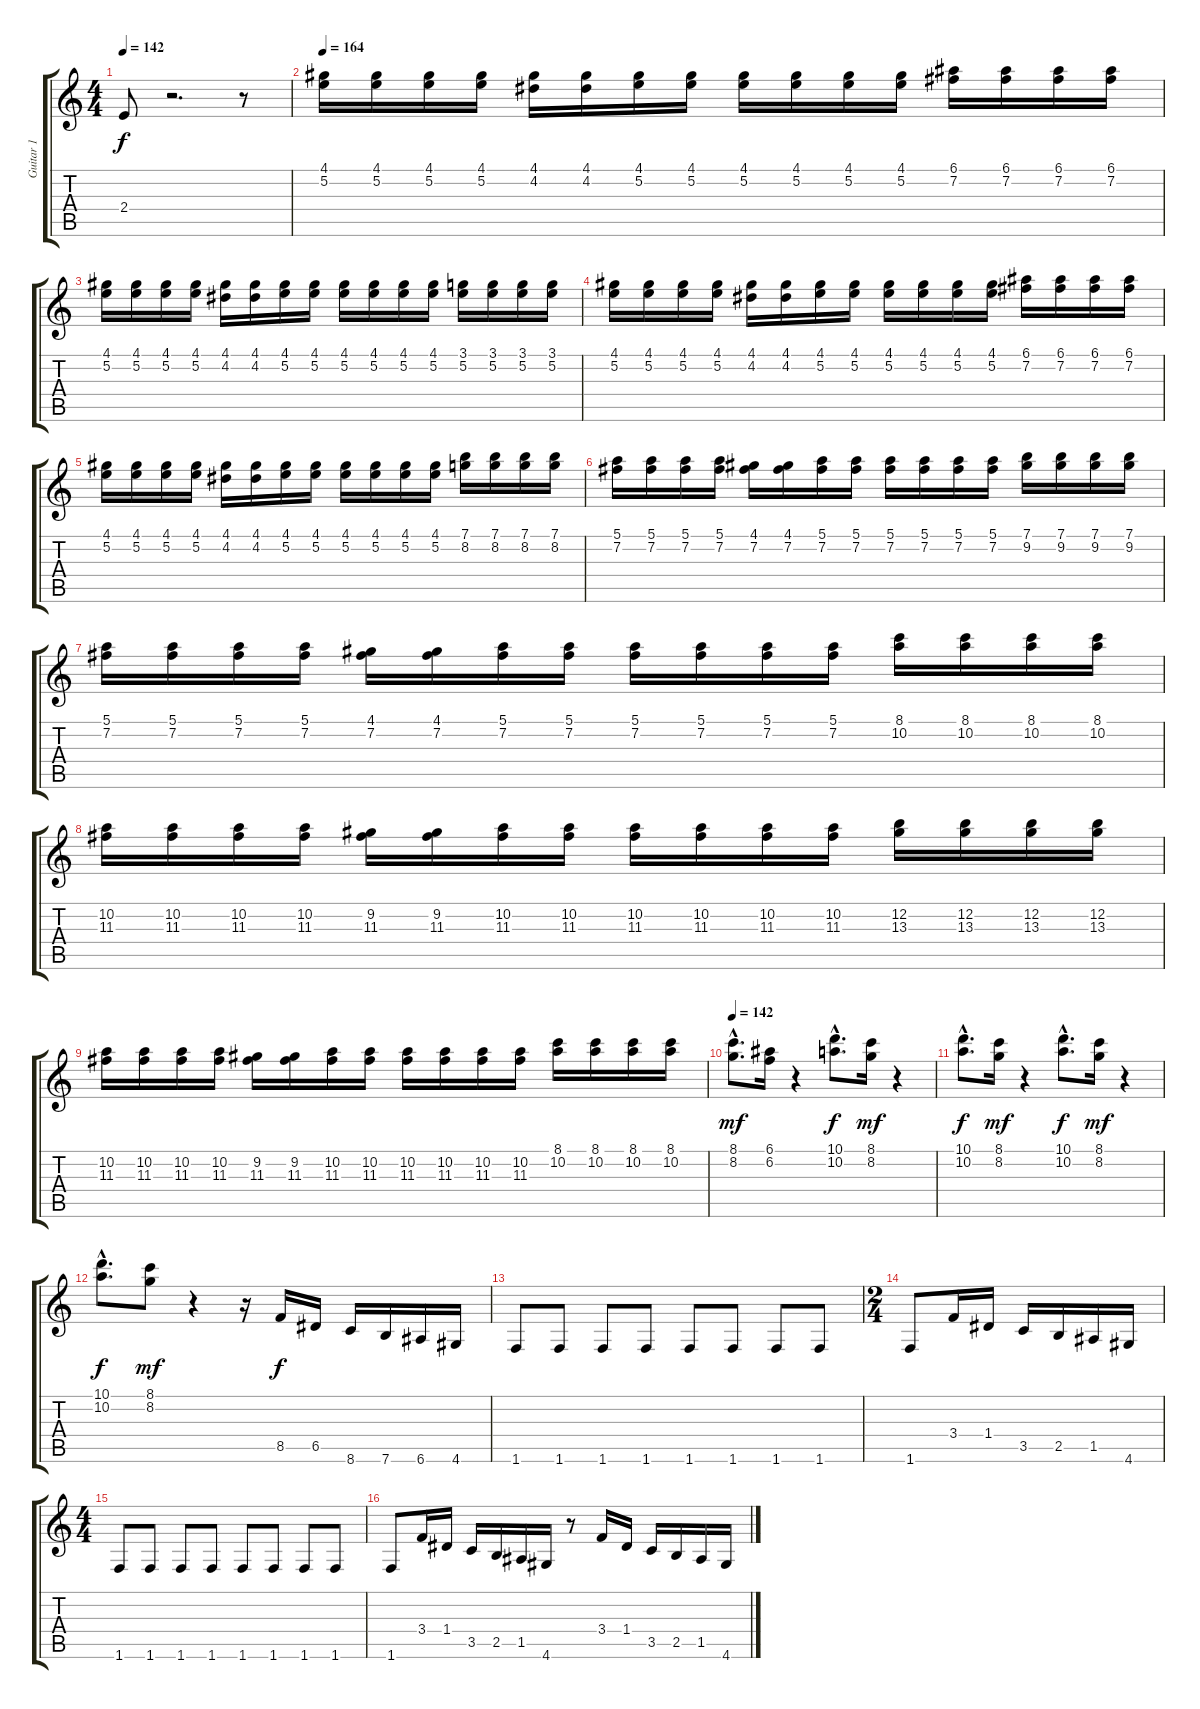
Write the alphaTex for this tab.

\track ("Guitar 1" "Guitar 1") {instrument distortionguitar}
\staff {score tabs}
\tuning (E4 B3 G3 D3 A2 E2) {hide}
\ts (4 4)
\tempo 142
\clef g2
\ks c
2.4.8{dy f} r.2{d} r.8 |
\tempo 164
(4.1 5.2).16{volume 10} (4.1 5.2).16 (4.1 5.2).16 (4.1 5.2).16 (4.1 4.2).16 (4.1 4.2).16 (4.1 5.2).16 (4.1 5.2).16 (4.1 5.2).16 (4.1 5.2).16 (4.1 5.2).16 (4.1 5.2).16 (6.1 7.2).16 (6.1 7.2).16 (6.1 7.2).16 (6.1 7.2).16 |
(4.1 5.2).16 (4.1 5.2).16 (4.1 5.2).16 (4.1 5.2).16 (4.1 4.2).16 (4.1 4.2).16 (4.1 5.2).16 (4.1 5.2).16 (4.1 5.2).16 (4.1 5.2).16 (4.1 5.2).16 (4.1 5.2).16 (3.1 5.2).16 (3.1 5.2).16 (3.1 5.2).16 (3.1 5.2).16 |
(4.1 5.2).16 (4.1 5.2).16 (4.1 5.2).16 (4.1 5.2).16 (4.1 4.2).16 (4.1 4.2).16 (4.1 5.2).16 (4.1 5.2).16 (4.1 5.2).16 (4.1 5.2).16 (4.1 5.2).16 (4.1 5.2).16 (6.1 7.2).16 (6.1 7.2).16 (6.1 7.2).16 (6.1 7.2).16 |
(4.1 5.2).16 (4.1 5.2).16 (4.1 5.2).16 (4.1 5.2).16 (4.1 4.2).16 (4.1 4.2).16 (4.1 5.2).16 (4.1 5.2).16 (4.1 5.2).16 (4.1 5.2).16 (4.1 5.2).16 (4.1 5.2).16 (7.1 8.2).16 (7.1 8.2).16 (7.1 8.2).16 (7.1 8.2).16 |
(5.1 7.2).16 (5.1 7.2).16 (5.1 7.2).16 (5.1 7.2).16 (4.1 7.2).16 (4.1 7.2).16 (5.1 7.2).16 (5.1 7.2).16 (5.1 7.2).16 (5.1 7.2).16 (5.1 7.2).16 (5.1 7.2).16 (7.1 9.2).16 (7.1 9.2).16 (7.1 9.2).16 (7.1 9.2).16 |
(5.1 7.2).16 (5.1 7.2).16 (5.1 7.2).16 (5.1 7.2).16 (4.1 7.2).16 (4.1 7.2).16 (5.1 7.2).16 (5.1 7.2).16 (5.1 7.2).16 (5.1 7.2).16 (5.1 7.2).16 (5.1 7.2).16 (8.1 10.2).16 (8.1 10.2).16 (8.1 10.2).16 (8.1 10.2).16 |
(10.2 11.3).16 (10.2 11.3).16 (10.2 11.3).16 (10.2 11.3).16 (9.2 11.3).16 (9.2 11.3).16 (10.2 11.3).16 (10.2 11.3).16 (10.2 11.3).16 (10.2 11.3).16 (10.2 11.3).16 (10.2 11.3).16 (12.2 13.3).16 (12.2 13.3).16 (12.2 13.3).16 (12.2 13.3).16 |
(10.2 11.3).16 (10.2 11.3).16 (10.2 11.3).16 (10.2 11.3).16 (9.2 11.3).16 (9.2 11.3).16 (10.2 11.3).16 (10.2 11.3).16 (10.2 11.3).16 (10.2 11.3).16 (10.2 11.3).16 (10.2 11.3).16 (8.1 10.2).16 (8.1 10.2).16 (8.1 10.2).16 (8.1 10.2).16 |
\tempo 142
(8.1{hac} 8.2{hac}).8{d dy mf volume 10} (6.1 6.2).16 r.4 (10.1{hac} 10.2{hac}).8{d dy f} (8.1 8.2).16{dy mf} r.4 |
(10.1{hac} 10.2{hac}).8{d dy f} (8.1 8.2).16{dy mf} r.4 (10.1{hac} 10.2{hac}).8{d dy f} (8.1 8.2).16{dy mf} r.4 |
(10.1{hac} 10.2{hac}).8{d dy f} (8.1 8.2).8{dy mf} r.4 r.16 8.5.16{dy f} 6.5.16 8.6.16 7.6.16 6.6.16 4.6.16 |
1.6.8 1.6.8 1.6.8 1.6.8 1.6.8 1.6.8 1.6.8 1.6.8 |
\ts (2 4)
1.6.8 3.4.16 1.4.16 3.5.16 2.5.16 1.5.16 4.6.16 |
\ts (4 4)
1.6.8 1.6.8 1.6.8 1.6.8 1.6.8 1.6.8 1.6.8 1.6.8 |
1.6.8 3.4.16 1.4.16 3.5.16 2.5.16 1.5.16 4.6.16 r.8 3.4.16 1.4.16 3.5.16 2.5.16 1.5.16 4.6.16
